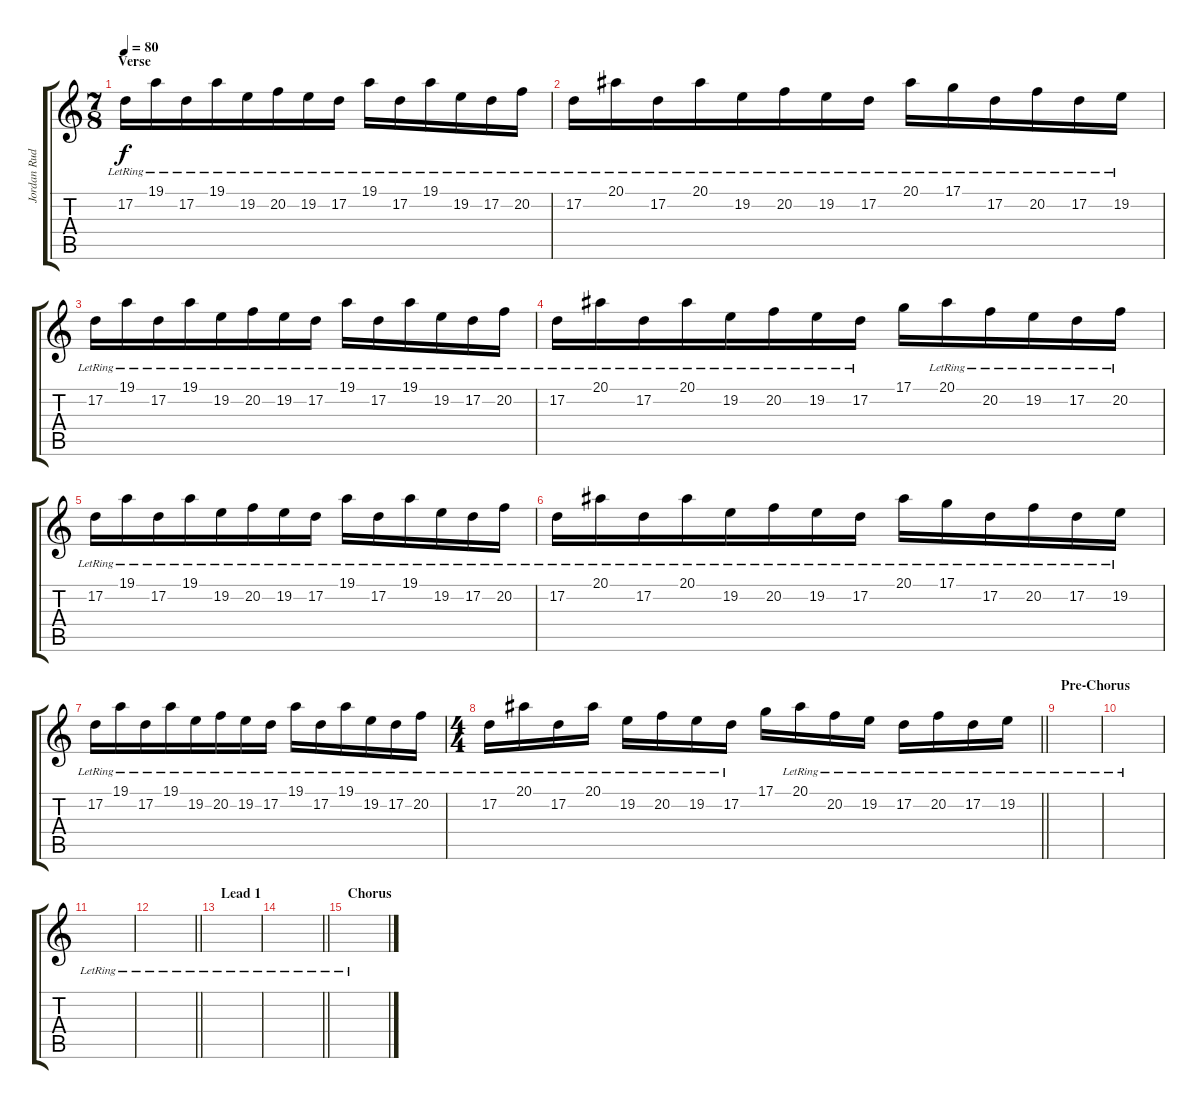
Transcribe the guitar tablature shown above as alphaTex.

\track ("Jordan Rudess Piano" "Jordan Rud") {instrument brightacousticpiano}
\staff {score tabs}
\tuning (D4 A3 F3 C3 G2 D2) {hide}
\ts (7 8)
\section ("" "Verse")
\tempo 80
\clef g2
\ks c
17.2{lr}.16{dy f} 19.1{lr}.16 17.2{lr}.16 19.1{lr}.16 19.2{lr}.16 20.2{lr}.16 19.2{lr}.16 17.2{lr}.16 19.1{lr}.16 17.2{lr}.16 19.1{lr}.16 19.2{lr}.16 17.2{lr}.16 20.2{lr}.16 |
17.2{lr}.16 20.1{lr}.16 17.2{lr}.16 20.1{lr}.16 19.2{lr}.16 20.2{lr}.16 19.2{lr}.16 17.2{lr}.16 20.1{lr}.16 17.1{lr}.16 17.2{lr}.16 20.2{lr}.16 17.2{lr}.16 19.2{lr}.16 |
17.2{lr}.16 19.1{lr}.16 17.2{lr}.16 19.1{lr}.16 19.2{lr}.16 20.2{lr}.16 19.2{lr}.16 17.2{lr}.16 19.1{lr}.16 17.2{lr}.16 19.1{lr}.16 19.2{lr}.16 17.2{lr}.16 20.2{lr}.16 |
17.2{lr}.16 20.1{lr}.16 17.2{lr}.16 20.1{lr}.16 19.2{lr}.16 20.2{lr}.16 19.2{lr}.16 17.2{lr}.16 17.1.16 20.1{lr}.16 20.2{lr}.16 19.2{lr}.16 17.2{lr}.16 20.2{lr}.16 |
17.2{lr}.16 19.1{lr}.16 17.2{lr}.16 19.1{lr}.16 19.2{lr}.16 20.2{lr}.16 19.2{lr}.16 17.2{lr}.16 19.1{lr}.16 17.2{lr}.16 19.1{lr}.16 19.2{lr}.16 17.2{lr}.16 20.2{lr}.16 |
17.2{lr}.16 20.1{lr}.16 17.2{lr}.16 20.1{lr}.16 19.2{lr}.16 20.2{lr}.16 19.2{lr}.16 17.2{lr}.16 20.1{lr}.16 17.1{lr}.16 17.2{lr}.16 20.2{lr}.16 17.2{lr}.16 19.2{lr}.16 |
17.2{lr}.16 19.1{lr}.16 17.2{lr}.16 19.1{lr}.16 19.2{lr}.16 20.2{lr}.16 19.2{lr}.16 17.2{lr}.16 19.1{lr}.16 17.2{lr}.16 19.1{lr}.16 19.2{lr}.16 17.2{lr}.16 20.2{lr}.16 |
\ts (4 4)
\barLineRight lightlight
17.2{lr}.16 20.1{lr}.16 17.2{lr}.16 20.1{lr}.16 19.2{lr}.16 20.2{lr}.16 19.2{lr}.16 17.2{lr}.16 17.1.16 20.1{lr}.16 20.2{lr}.16 19.2{lr}.16 17.2{lr}.16 20.2{lr}.16 17.2{lr}.16 19.2{lr}.16 |
\section ("" "Pre-Chorus")
|
|
|
\barLineRight lightlight
|
\section ("" "Lead 1")
|
\barLineRight lightlight
|
\section ("" "Chorus")
